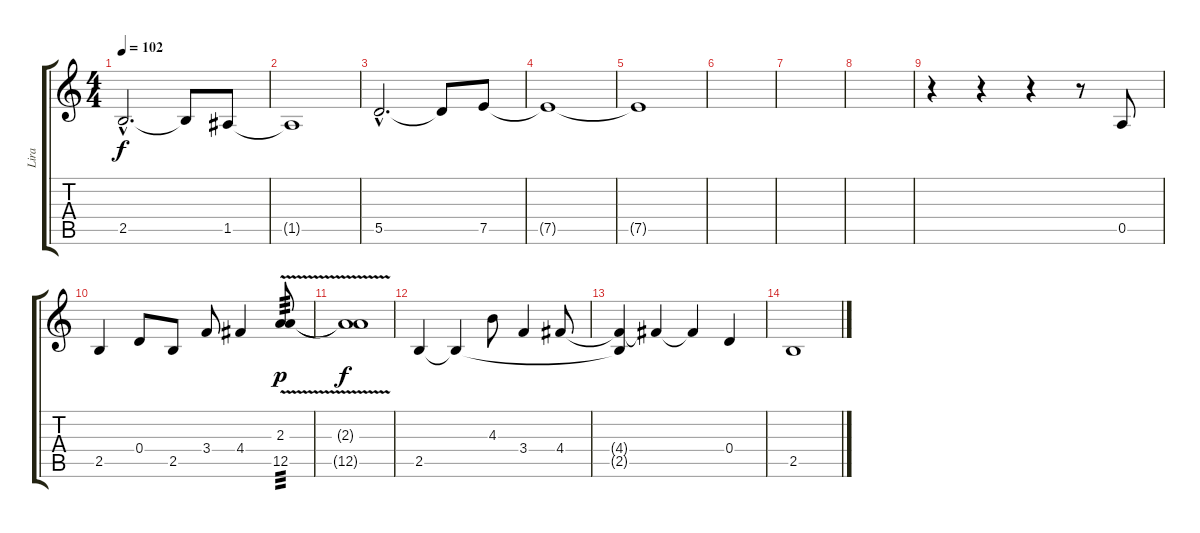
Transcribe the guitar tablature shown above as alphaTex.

\track ("Lira" "Lira") {instrument electricguitarjazz}
\staff {score tabs}
\tuning (E4 B3 G3 D3 A2 E2) {hide}
\ts (4 4)
\tempo 102
\clef g2
\ks c
2.5{hac}.2{d dy f volume 10} 2.5{t}.8 1.5.8 |
1.5{t}.1 |
5.5{hac}.2{d} 5.5{t}.8 7.5.8 |
7.5{t}.1 |
7.5{t}.1 |
|
|
|
r.4 r.4 r.4 r.8 0.5.8 |
2.5.4 0.4.8 2.5.8 3.4.8 4.4.4 (2.3{v} 12.5).8{tp 3 dy p} |
(2.3{t} 12.5{t}).1{dy f} |
2.5.4 2.5{t}.4 4.3.8 3.4.4 4.4.8 |
(4.4{t} 2.5{t}).4 4.4{t}.4 4.4{t}.4 0.4.4 |
2.5.1
